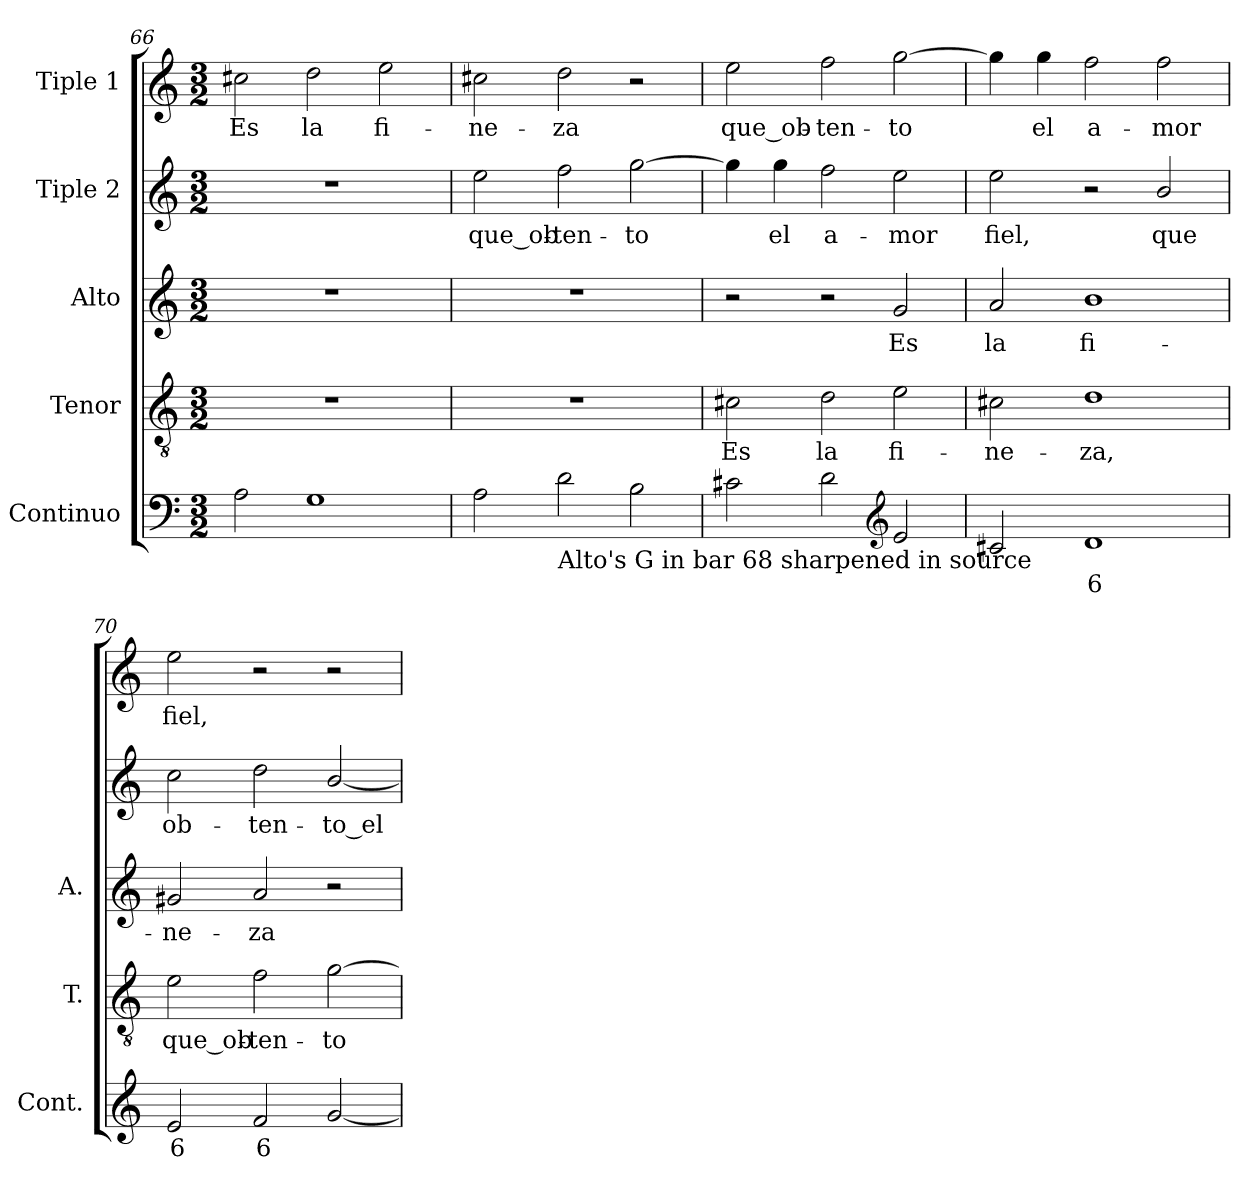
**kern	**text	**kern	**text	**kern	**text	**kern	**text	**kern	**text
*part5	*part5	*part4	*part4	*part3	*part3	*part2	*part2	*part1	*part1
*staff5	*staff5	*staff4	*staff4	*staff3	*staff3	*staff2	*staff2	*staff1	*staff1
*I"Continuo	*	*I"Tenor	*	*I"Alto	*	*I"Tiple 2	*	*I"Tiple 1	*
*I'Cont.	*	*I'T.	*	*I'A.	*	*	*	*	*
*clefF4	*	*clefGv2	*	*clefG2	*	*clefG2	*	*clefG2	*
*	*	*ITrd7c12	*	*	*	*	*	*	*
*k[]	*	*k[]	*	*k[]	*	*k[]	*	*k[]	*
*C:	*	*C:	*	*C:	*	*C:	*	*C:	*
*M3/2	*	*M3/2	*	*M3/2	*	*M3/2	*	*M3/2	*
=66	=66	=66	=66	=66	=66	=66	=66	=66	=66
!	!	!LO:N:vis=1	!	!LO:N:vis=1	!	!LO:N:vis=1	!	!	!
!	!	!	!	!	!	!	!	!	!LO:LY:b:color=#000000
2Ai\	.	1.r	.	1.r	.	1.r	.	2cc#Xi\	Es
!	!	!	!	!	!	!	!	!	!LO:LY:b:color=#000000
1Gi	.	.	.	.	.	.	.	2ddi\	la
!	!	!	!	!	!	!	!	!	!LO:LY:b:color=#000000
.	.	.	.	.	.	.	.	2eei\	fi-
!!LO:PB:g=z
=67	=67	=67	=67	=67	=67	=67	=67	=67	=67
!	!	!LO:N:vis=1	!	!LO:N:vis=1	!	!	!	!	!
!	!	!	!	!	!	!	!LO:LY:b:color=#000000	!	!
!	!	!	!	!	!	!	!	!	!LO:LY:b:color=#000000
2Ai\	.	1.r	.	1.r	.	2eei\	que_ob-	2cc#Xi\	-ne-
!	!	!	!	!	!	!	!LO:LY:b:color=#000000	!	!
!LO:TX:b:t=Alto's G in bar 68 sharpened in source	!	!	!	!	!	!	!	!	!
!	!	!	!	!	!	!	!	!	!LO:LY:b:color=#000000
2di\	.	.	.	.	.	2ffi\	-ten-	2ddi\	-za
!	!	!	!	!	!	!	!LO:LY:b:color=#000000	!	!
2Bi\	.	.	.	.	.	[2ggi\	-to	2r	.
=68	=68	=68	=68	=68	=68	=68	=68	=68	=68
!	!	!	!LO:LY:b:color=#000000	!	!	!	!	!	!
!	!	!	!	!	!	!	!	!	!LO:LY:b:color=#000000
2c#Xi\	.	2C#Xi\	Es	2r	.	4ggi\]	.	2eei\	que_ob-
!	!	!	!	!	!	!	!LO:LY:b:color=#000000	!	!
.	.	.	.	.	.	4ggi\	el	.	.
!	!	!	!LO:LY:b:color=#000000	!	!	!	!	!	!
!	!	!	!	!	!	!	!LO:LY:b:color=#000000	!	!
!	!	!	!	!	!	!	!	!	!LO:LY:b:color=#000000
2di\	.	2Di\	la	2r	.	2ffi\	a-	2ffi\	-ten-
*clefG2	*	*	*	*	*	*	*	*	*
!	!	!	!LO:LY:b:color=#000000	!	!	!	!	!	!
!	!	!	!	!	!LO:LY:b:color=#000000	!	!	!	!
!	!	!	!	!	!	!	!LO:LY:b:color=#000000	!	!
!	!	!	!	!	!	!	!	!	!LO:LY:b:color=#000000
2ei/	.	2Ei\	fi-	2gi/	Es	2eei\	-mor	[2ggi\	-to
=69	=69	=69	=69	=69	=69	=69	=69	=69	=69
!	!	!	!LO:LY:b:color=#000000	!	!	!	!	!	!
!	!	!	!	!	!LO:LY:b:color=#000000	!	!	!	!
!	!	!	!	!	!	!	!LO:LY:b:color=#000000	!	!
2c#Xi/	.	2C#Xi\	-ne-	2ai/	la	2eei\	fiel,	4ggi\]	.
!	!	!	!	!	!	!	!	!	!LO:LY:b:color=#000000
.	.	.	.	.	.	.	.	4ggi\	el
!	!LO:LY:b:color=#000000	!	!	!	!	!	!	!	!
!	!	!	!LO:LY:b:color=#000000	!	!	!	!	!	!
!	!	!	!	!	!LO:LY:b:color=#000000	!	!	!	!
!	!	!	!	!	!	!	!	!	!LO:LY:b:color=#000000
1di	6	1Di	-za,	1bi	fi-	2r	.	2ffi\	a-
!	!	!	!	!	!	!	!LO:LY:b:color=#000000	!	!
!	!	!	!	!	!	!	!	!	!LO:LY:b:color=#000000
.	.	.	.	.	.	2bi/	que	2ffi\	-mor
=70	=70	=70	=70	=70	=70	=70	=70	=70	=70
!	!LO:LY:b:color=#000000	!	!	!	!	!	!	!	!
!	!	!	!LO:LY:b:color=#000000	!	!	!	!	!	!
!	!	!	!	!	!LO:LY:b:color=#000000	!	!	!	!
!	!	!	!	!	!	!	!LO:LY:b:color=#000000	!	!
!	!	!	!	!	!	!	!	!	!LO:LY:b:color=#000000
2ei/	6	2Ei\	que_ob-	2g#Xi/	-ne-	2cci\	ob-	2eei\	fiel,
!	!LO:LY:b:color=#000000	!	!	!	!	!	!	!	!
!	!	!	!LO:LY:b:color=#000000	!	!	!	!	!	!
!	!	!	!	!	!LO:LY:b:color=#000000	!	!	!	!
!	!	!	!	!	!	!	!LO:LY:b:color=#000000	!	!
2fi/	6	2Fi\	-ten-	2ai/	-za	2ddi\	-ten-	2r	.
!	!	!	!LO:LY:b:color=#000000	!	!	!	!	!	!
!	!	!	!	!	!	!	!LO:LY:b:color=#000000	!	!
[2gi/	.	[2Gi\	-to	2r	.	[2bi/	-to_el	2r	.
=	=	=	=	=	=	=	=	=	=
*-	*-	*-	*-	*-	*-	*-	*-	*-	*-
